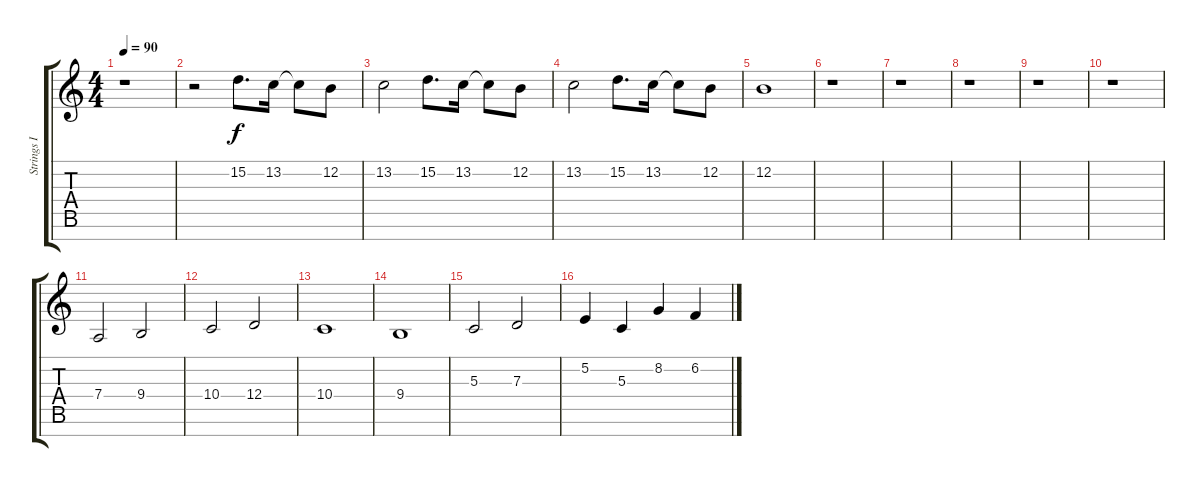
\track ("Strings I" "Strings I") {instrument stringensemble1}
\staff {score tabs}
\tuning (E4 B3 G3 D3 A2 E2 B1) {hide}
\ts (4 4)
\tempo 90
\clef g2
\ks c
r.1{dy f} |
r.2 15.2.8{d} 13.2.16 13.2{t}.8 12.2.8 |
13.2.2 15.2.8{d} 13.2.16 13.2{t}.8 12.2.8 |
13.2.2 15.2.8{d} 13.2.16 13.2{t}.8 12.2.8 |
12.2.1 |
r.1 |
r.1 |
r.1 |
r.1 |
r.1 |
7.4.2 9.4.2 |
10.4.2 12.4.2 |
10.4.1 |
9.4.1 |
5.3.2 7.3.2 |
5.2.4 5.3.4 8.2.4 6.2.4
